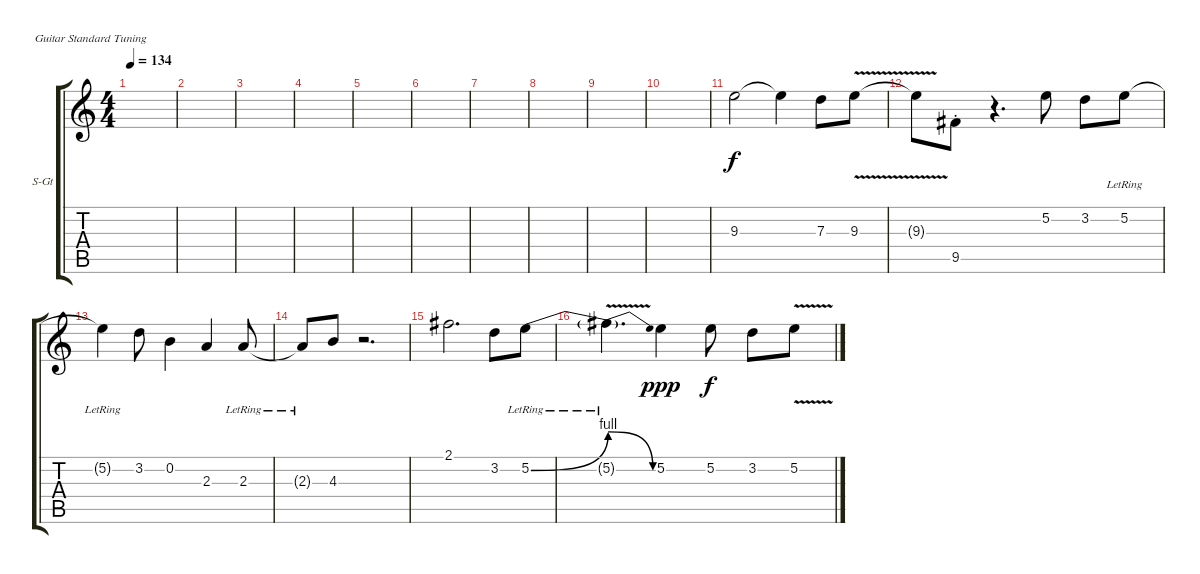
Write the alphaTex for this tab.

\defaultSystemsLayout 4
\bracketExtendMode groupsimilarinstruments
\firstSystemTrackNameOrientation horizontal
\otherSystemsTrackNameOrientation horizontal
\track ("Вокал" "S-Gt") {instrument acousticguitarsteel}
\staff {score tabs}
\tuning (E4 B3 G3 D3 A2 E2)
\ts (4 4)
\tempo 134
\clef g2
\scale
0.333333
\ks c
|
\scale
0.333333 |
\scale
0.333333 |
\scale
0.333333 |
\scale
0.333333 |
\scale
0.333333 |
\scale
0.333333 |
\scale
0.333333 |
\scale
0.333333 |
\scale
0.333333 |
\scale
0.333333 9.3.2 9.3{t}.4 7.3.8 9.3{v}.8 |
\scale
0.333333 9.3{t}.8 9.5{st}.8 r.4{d} 5.2.8 3.2.8 5.2{lr}.8 |
\scale
0.333333 5.2{lr t}.4 3.2.8 0.2.4 2.3.4 2.3{lr}.8 |
\scale
0.333333 2.3{lr t}.8 4.3.8 r.2{d} |
\scale
0.333333 2.1.2{d} 3.2.8 5.2{be (bend 0 0 15 4) lr}.8 |
\scale
0.333333 5.2{be (release 0 4 15 0) v lr t}.4{d} 5.2.4{dy ppp} 5.2.8{dy f} 3.2.8 5.2{v}.8
